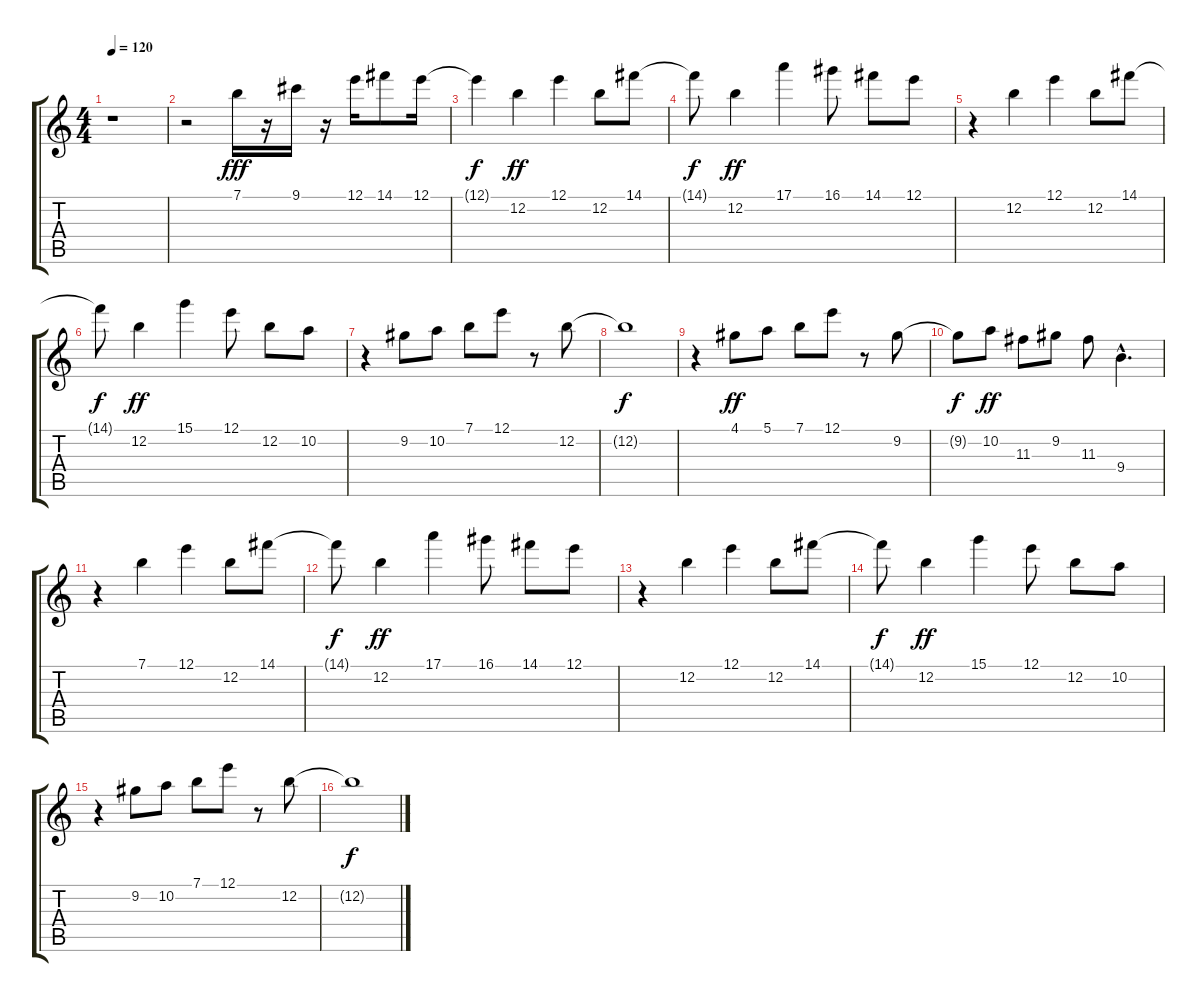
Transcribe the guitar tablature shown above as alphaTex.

\track "" {instrument overdrivenguitar}
\staff {score tabs}
\tuning (E4 B3 G3 D3 A2 E2) {hide}
\ts (4 4)
\tempo 120
\clef g2
\ks c
r.1{dy ff} |
r.2 7.1.16{dy fff} r.16 9.1.16 r.16 12.1.16 14.1.8 12.1.16 |
12.1{t}.4{dy f} 12.2.4{dy ff} 12.1.4 12.2.8 14.1.8 |
14.1{t}.8{dy f} 12.2.4{dy ff} 17.1.4 16.1.8 14.1.8 12.1.8 |
r.4 12.2.4 12.1.4 12.2.8 14.1.8 |
14.1{t}.8{dy f} 12.2.4{dy ff} 15.1.4 12.1.8 12.2.8 10.2.8 |
r.4 9.2.8 10.2.8 7.1.8 12.1.8 r.8 12.2.8 |
12.2{t}.1{dy f} |
r.4 4.1.8{dy ff} 5.1.8 7.1.8 12.1.8 r.8 9.2.8 |
9.2{t}.8{dy f} 10.2.8{dy ff} 11.3.8 9.2.8 11.3.8 9.4{hac}.4{d} |
r.4 7.1.4 12.1.4 12.2.8 14.1.8 |
14.1{t}.8{dy f} 12.2.4{dy ff} 17.1.4 16.1.8 14.1.8 12.1.8 |
r.4 12.2.4 12.1.4 12.2.8 14.1.8 |
14.1{t}.8{dy f} 12.2.4{dy ff} 15.1.4 12.1.8 12.2.8 10.2.8 |
r.4 9.2.8 10.2.8 7.1.8 12.1.8 r.8 12.2.8 |
12.2{t}.1{dy f}
